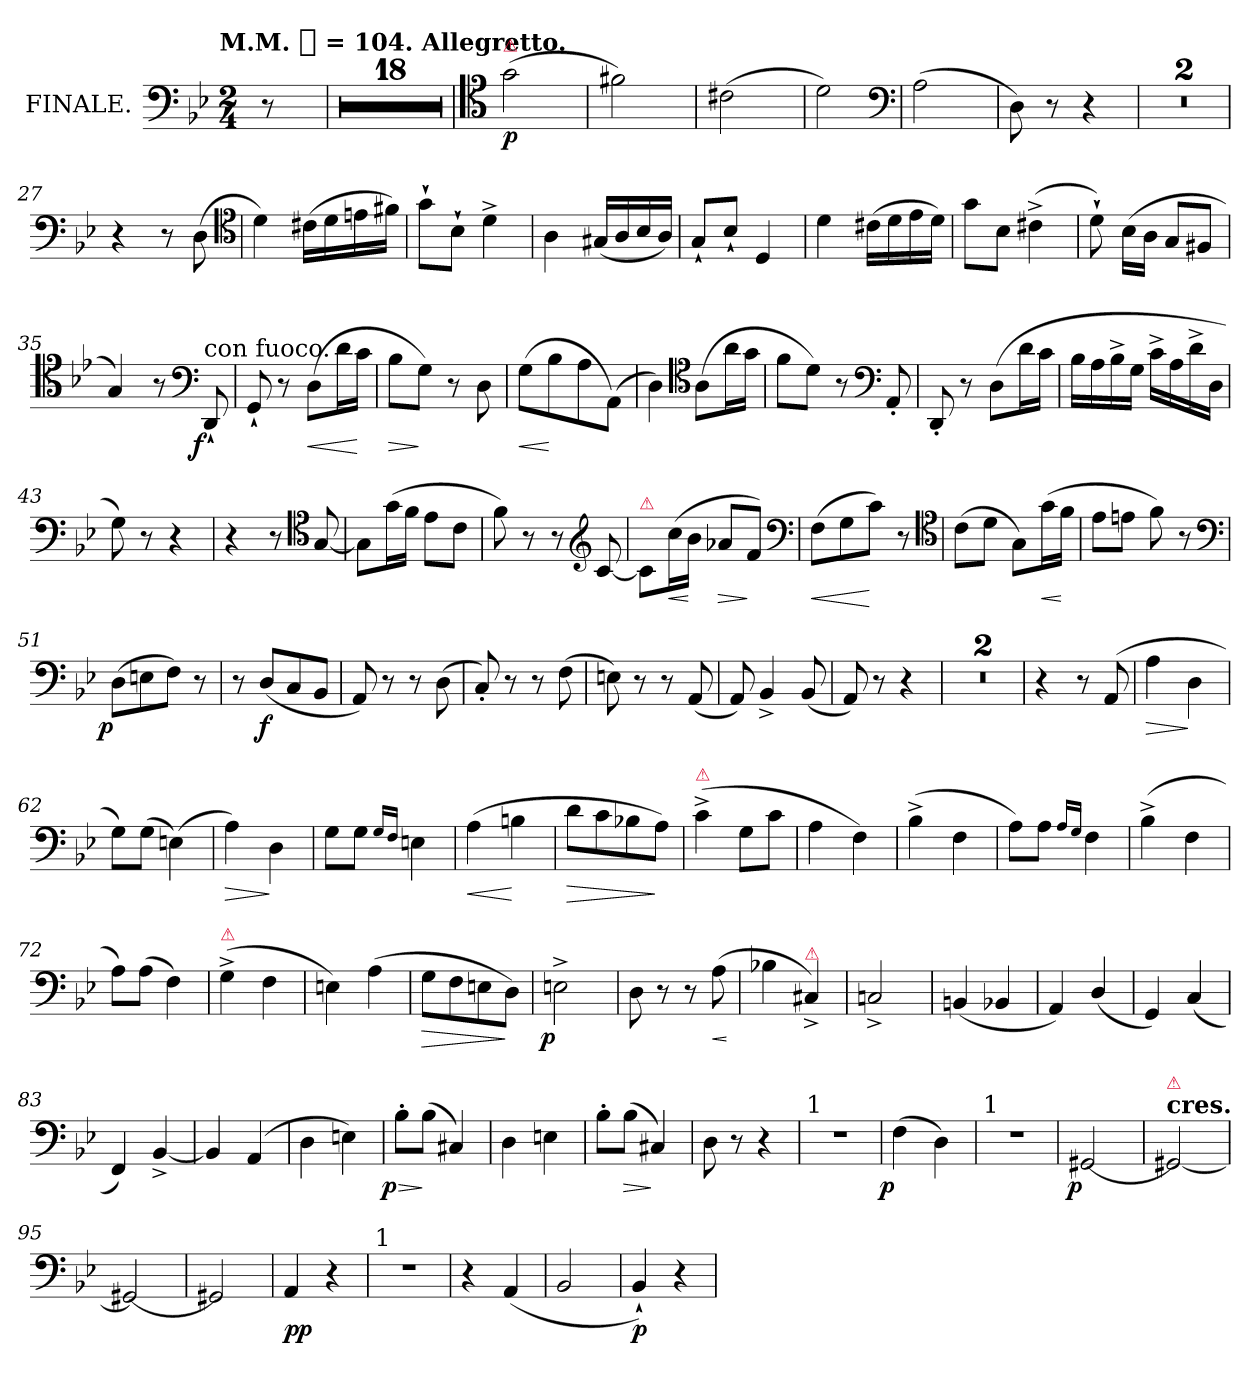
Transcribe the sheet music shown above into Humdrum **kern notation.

**kern	**dynam
*part1	*part1
*staff1	*staff1
*I"FINALE.	*
*clefF4	*
*k[b-e-]	*
*g:	*
!!LO:TX:omd:t=M.M. [quarter] = 104. Allegretto.
*M2/4	*
*MM104	*
=	=
8r	.
=1	=1
2rF	.
=2	=2
2rF	.
=3	=3
2rF	.
=4	=4
2rF	.
=5	=5
2rF	.
=6	=6
2rF	.
=7	=7
2rF	.
=8	=8
2rF	.
=9	=9
2rF	.
=10	=10
2rF	.
=11	=11
2rF	.
=12	=12
2rF	.
=13	=13
2rF	.
=14	=14
2rF	.
=15	=15
2rF	.
=16	=16
2rF	.
=17	=17
2rF	.
=18	=18
2rF	.
*clefC4	*
=19	=19
*clefC4	*
!LO:TX:a:color=crimson:t=⚠	!
(>2g	p
=20	=20
2f#X)	.
=21	=21
(>2c#X	.
=22	=22
2d)	.
*clefF4	*
=23	=23
(>2A	.
=24	=24
8D)	.
8r	.
4r	.
=25	=25
2rF	.
=26	=26
2rF	.
=27	=27
4r	.
8r	.
(>8D	.
*clefC4	*
=28	=28
4d)	.
(>16c#XLL	.
16d	.
16en	.
16f#XJJ)	.
=29	=29
8g`>L	.
8B-`>J	.
4d^<	.
=30	=30
4A\	.
(<16G#X/LL	.
16A	.
16B-	.
16AJJ)	.
=31	=31
8G`</L	.
8B-`<J	.
4D	.
=32	=32
4d	.
(>16c#XLL	.
16d	.
16e-	.
16dJJ)	.
=33	=33
8gL	.
8B-J	.
(>4c#X^<	.
=34	=34
8d`>)	.
(>16B-LL	.
16AJJ	.
8G/L	.
8F#XJ	.
=35	=35
4G/)	.
8r	.
*clefF4	*
!LO:TX:a:t=con fuoco.	!
!	!LO:DY:rj
8DD`<	f
=36	=36
8GG`<	.
8r	.
!	!LO:HP:b
(>8DL	<
16dL	.
16cJJ	[
=37	=37
!	!LO:HP:b
8B-\L	>
8GJ)	]
8r	.
8D	.
=38	=38
!	!LO:HP:b
(>8GL	<
8B-	[
8A	.
(>8AAJ)	.
=39	=39
4D)	.
*clefC4	*
(>8AL	.
16aL	.
16gJJ	.
=40	=40
8fL	.
8dJ)	.
8r	.
*clefF4	*
8AA'<	.
=41	=41
8DD'>	.
8r	.
(>8DL	.
16dL	.
16cJJ	.
=42	=42
16B-LL	.
16A	.
16B-^<	.
16GJJ	.
16c^<LL	.
16A	.
16d^<	.
16DJJ	.
=43	=43
8G)	.
8r	.
4r	.
=44	=44
4r	.
8r	.
*clefC4	*
[8G	.
=45	=45
8GL]	.
(>16gL	.
16fJJ	.
8e-L	.
8cJ	.
=46	=46
8f)	.
8r	.
8r	.
*clefG2	*
[8c	.
=47	=47
!LO:TX:a:color=crimson:t=⚠	!
8c/L]	.
!	!LO:HP:b
(>16cc\L	<
16b-\JJ	[
!	!LO:HP:b
8a-XL	>
8fJ)	]
*clefF4	*
=48	=48
!	!LO:HP:b
(>8FL	<
8G	.
8cJ)	[
8r	.
*clefC4	*
=49	=49
(>8cL	.
8dJ	.
8G\L)	.
!	!LO:HP:b
(>16gL	<
16fJJ	[
=50	=50
8e-L	.
8enJ	.
8f\)	.
8r	.
*clefF4	*
=51	=51
!	!LO:DY:rj
(>8D\L	p
8En	.
8FJ)	.
8r	.
=52	=52
8r	.
(<8D/L	f
8C	.
8BB-J	.
=53	=53
8AA)	.
8r	.
8r	.
(>8D\	.
=54	=54
8C'>/)	.
8r	.
8r	.
(>8F	.
=55	=55
8En)	.
8r	.
8r	.
(<8AA	.
=56	=56
8AA)	.
4BB-^	.
(<8BB-	.
=57	=57
8AA)	.
8r	.
4r	.
=58	=58
2rF	.
=59	=59
2rF	.
=60	=60
4r	.
8r	.
(>8AA	.
=61	=61
!	!LO:HP:b
4A	>
4D	]
=62	=62
8GL)	.
(>8GJ	.
(>4En)	.
=63	=63
!	!LO:HP:b
4A)	>
4D	]
=64	=64
8GL	.
8GJ	.
16qqG/LL	.
16qqF/JJ	.
4En\	.
=65	=65
!	!LO:HP:b
(>4A	<
4Bn	[
=66	=66
!	!LO:HP:b
8dL	>
8c	.
8B-X	.
8AJ)	]
=67	=67
!LO:TX:a:color=crimson:t=⚠	!
(>4c^<	.
8GL	.
8cJ	.
=68	=68
4A	.
4F)	.
=69	=69
(>4B-^<	.
4F	.
=70	=70
8AL)	.
8AJ	.
16qqA/LL	.
16qqG/JJ	.
4F	.
=71	=71
(>4B-^<	.
4F	.
=72	=72
8AL)	.
(>8AJ	.
4F)	.
=73	=73
!LO:TX:a:color=crimson:t=⚠	!
(>4G^<	.
4F	.
=74	=74
4En)	.
(>4A	.
=75	=75
!	!LO:HP:b
8GL	>
8F	.
8En	.
8DJ)	]
=76	=76
!	!LO:DY:rj
2En^<	p
=77	=77
8D	.
8r	.
8r	.
!	!LO:HP:b
(>8A	<
.	[
=78	=78
4B-X	.
!LO:TX:a:color=crimson:t=⚠	!
4C#X^<)	.
=79	=79
2Cn^<	.
=80	=80
(<4BBn	.
4BB-X	.
=81	=81
4AA)	.
(<4D/	.
=82	=82
4GG)	.
(<4C	.
=83	=83
4FF)	.
[4BB-^>	.
=84	=84
4BB-]	.
(>4AA	.
=85	=85
4D	.
4En)	.
=86	=86
!	!LO:HP:b
!	!LO:DY:n=1:rj
8B-'L	> p
(>8B-J	]
4C#X)	.
=87	=87
4D	.
4En	.
=88	=88
8B-'L	.
!	!LO:HP:b
(>8B-J	>
4C#X)	]
=89	=89
8D	.
8r	.
4r	.
=90	=90
!LO:TX:a:t=1	!
2rF	.
=91	=91
!	!LO:DY:rj
(>4F	p
4D)	.
=92	=92
!LO:TX:a:t=1	!
2rF	.
=93	=93
!	!LO:DY:rj
[<2GG#X	p
=94	=94
!LO:TX:a:B:t=cres.	!
!LO:TX:a:color=crimson:t=⚠	!
2GG#X_<	.
=95	=95
2GG#X_	.
=96	=96
2GG#X]	.
=97	=97
4AA	pp
4r	.
=98	=98
!LO:TX:a:t=1	!
2rF	.
=99	=99
4r	.
(<4AA	.
=100	=100
2BB-	.
=101	=101
4BB-`)	p
4r	.
=	=
*-	*-
